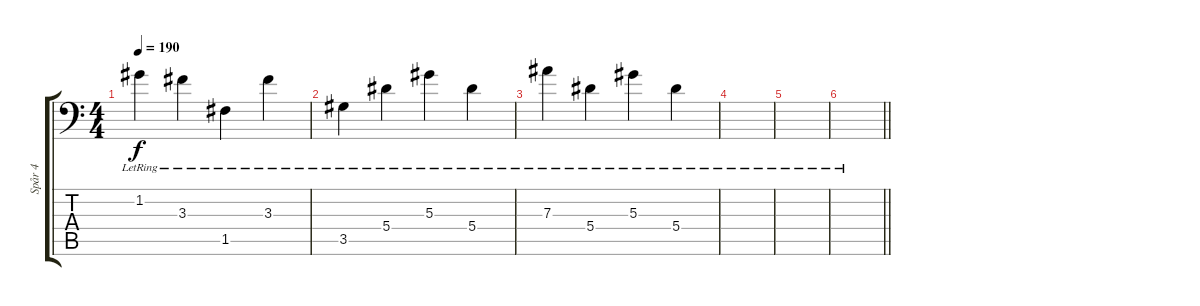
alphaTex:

\track ("Spår 4" "Spår 4") {instrument acousticguitarsteel}
\staff {score tabs}
\tuning (C4 G3 Eb3 Bb2 F2 Bb1) {hide}
\ts (4 4)
\tempo 190
\clef f4
\ks c
1.2{lr}.4{dy f} 3.3{lr}.4 1.5{lr}.4 3.3{lr}.4 |
3.5{lr}.4 5.4{lr}.4 5.3{lr}.4 5.4{lr}.4 |
7.3{lr}.4 5.4{lr}.4 5.3{lr}.4 5.4{lr}.4 |
|
|
\barLineRight lightlight
